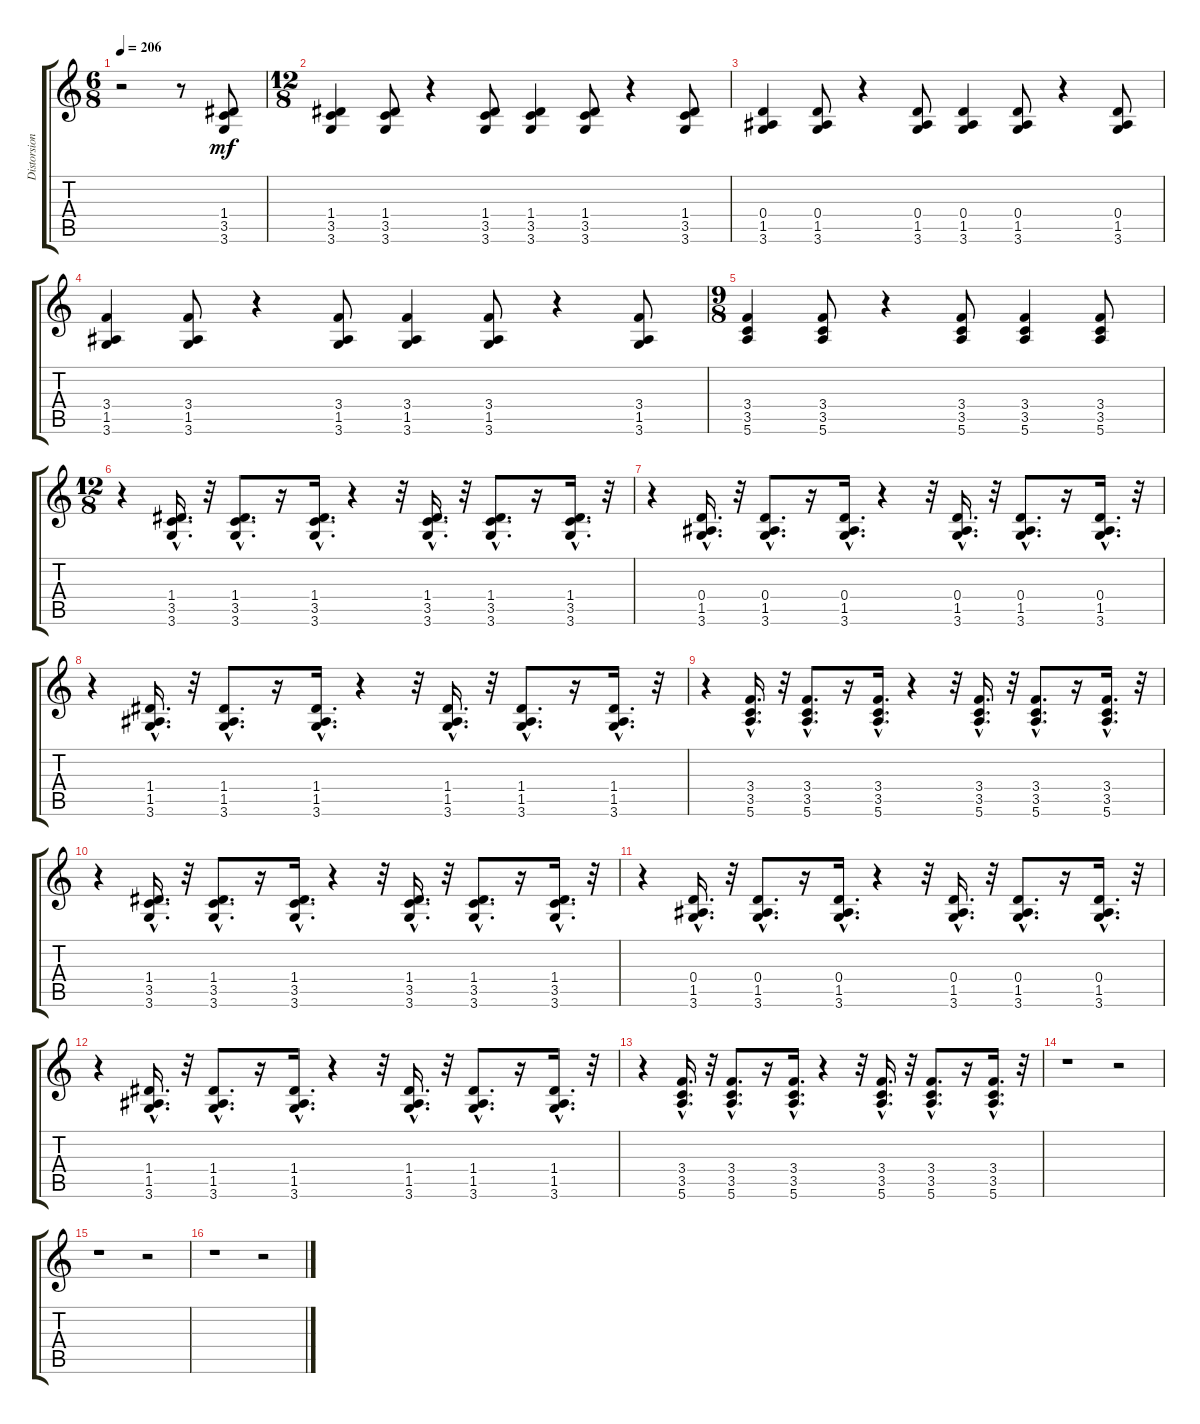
\track ("Distorsion" "Distorsion") {instrument overdrivenguitar}
\staff {score tabs}
\tuning (E4 B3 G3 D3 A2 E2) {hide}
\ts (6 8)
\tempo 206
\clef g2
\ks c
r.2{dy mf instrument overdrivenguitar} r.8 (1.4 3.5 3.6).8 |
\ts (12 8)
(1.4 3.5 3.6).4 (1.4 3.5 3.6).8 r.4 (1.4 3.5 3.6).8 (1.4 3.5 3.6).4 (1.4 3.5 3.6).8 r.4 (1.4 3.5 3.6).8 |
(0.4 1.5 3.6).4 (0.4 1.5 3.6).8 r.4 (0.4 1.5 3.6).8 (0.4 1.5 3.6).4 (0.4 1.5 3.6).8 r.4 (0.4 1.5 3.6).8 |
(3.4 1.5 3.6).4 (3.4 1.5 3.6).8 r.4 (3.4 1.5 3.6).8 (3.4 1.5 3.6).4 (3.4 1.5 3.6).8 r.4 (3.4 1.5 3.6).8 |
\ts (9 8)
(3.4 3.5 5.6).4 (3.4 3.5 5.6).8 r.4 (3.4 3.5 5.6).8 (3.4 3.5 5.6).4 (3.4 3.5 5.6).8 |
\ts (12 8)
r.4 (1.4{hac} 3.5{hac} 3.6{hac}).16{d} r.32 (1.4{hac} 3.5{hac} 3.6{hac}).8{d} r.16 (1.4{hac} 3.5{hac} 3.6{hac}).16{d} r.4 r.32 (1.4{hac} 3.5{hac} 3.6{hac}).16{d} r.32 (1.4{hac} 3.5{hac} 3.6{hac}).8{d} r.16 (1.4{hac} 3.5{hac} 3.6{hac}).16{d} r.32 |
r.4 (0.4{hac} 1.5{hac} 3.6{hac}).16{d} r.32 (0.4{hac} 1.5{hac} 3.6{hac}).8{d} r.16 (0.4{hac} 1.5{hac} 3.6{hac}).16{d} r.4 r.32 (0.4{hac} 1.5{hac} 3.6{hac}).16{d} r.32 (0.4{hac} 1.5{hac} 3.6{hac}).8{d} r.16 (0.4{hac} 1.5{hac} 3.6{hac}).16{d} r.32 |
r.4 (1.4{hac} 1.5{hac} 3.6{hac}).16{d} r.32 (1.4{hac} 1.5{hac} 3.6{hac}).8{d} r.16 (1.4{hac} 1.5{hac} 3.6{hac}).16{d} r.4 r.32 (1.4{hac} 1.5{hac} 3.6{hac}).16{d} r.32 (1.4{hac} 1.5{hac} 3.6{hac}).8{d} r.16 (1.4{hac} 1.5{hac} 3.6{hac}).16{d} r.32 |
r.4 (3.4{hac} 3.5{hac} 5.6{hac}).16{d} r.32 (3.4{hac} 3.5{hac} 5.6{hac}).8{d} r.16 (3.4{hac} 3.5{hac} 5.6{hac}).16{d} r.4 r.32 (3.4{hac} 3.5{hac} 5.6{hac}).16{d} r.32 (3.4{hac} 3.5{hac} 5.6{hac}).8{d} r.16 (3.4{hac} 3.5{hac} 5.6{hac}).16{d} r.32 |
r.4 (1.4{hac} 3.5{hac} 3.6{hac}).16{d} r.32 (1.4{hac} 3.5{hac} 3.6{hac}).8{d} r.16 (1.4{hac} 3.5{hac} 3.6{hac}).16{d} r.4 r.32 (1.4{hac} 3.5{hac} 3.6{hac}).16{d} r.32 (1.4{hac} 3.5{hac} 3.6{hac}).8{d} r.16 (1.4{hac} 3.5{hac} 3.6{hac}).16{d} r.32 |
r.4 (0.4{hac} 1.5{hac} 3.6{hac}).16{d} r.32 (0.4{hac} 1.5{hac} 3.6{hac}).8{d} r.16 (0.4{hac} 1.5{hac} 3.6{hac}).16{d} r.4 r.32 (0.4{hac} 1.5{hac} 3.6{hac}).16{d} r.32 (0.4{hac} 1.5{hac} 3.6{hac}).8{d} r.16 (0.4{hac} 1.5{hac} 3.6{hac}).16{d} r.32 |
r.4 (1.4{hac} 1.5{hac} 3.6{hac}).16{d} r.32 (1.4{hac} 1.5{hac} 3.6{hac}).8{d} r.16 (1.4{hac} 1.5{hac} 3.6{hac}).16{d} r.4 r.32 (1.4{hac} 1.5{hac} 3.6{hac}).16{d} r.32 (1.4{hac} 1.5{hac} 3.6{hac}).8{d} r.16 (1.4{hac} 1.5{hac} 3.6{hac}).16{d} r.32 |
r.4 (3.4{hac} 3.5{hac} 5.6{hac}).16{d} r.32 (3.4{hac} 3.5{hac} 5.6{hac}).8{d} r.16 (3.4{hac} 3.5{hac} 5.6{hac}).16{d} r.4 r.32 (3.4{hac} 3.5{hac} 5.6{hac}).16{d} r.32 (3.4{hac} 3.5{hac} 5.6{hac}).8{d} r.16 (3.4{hac} 3.5{hac} 5.6{hac}).16{d} r.32 |
r.1 r.2 |
r.1 r.2 |
r.1 r.2
